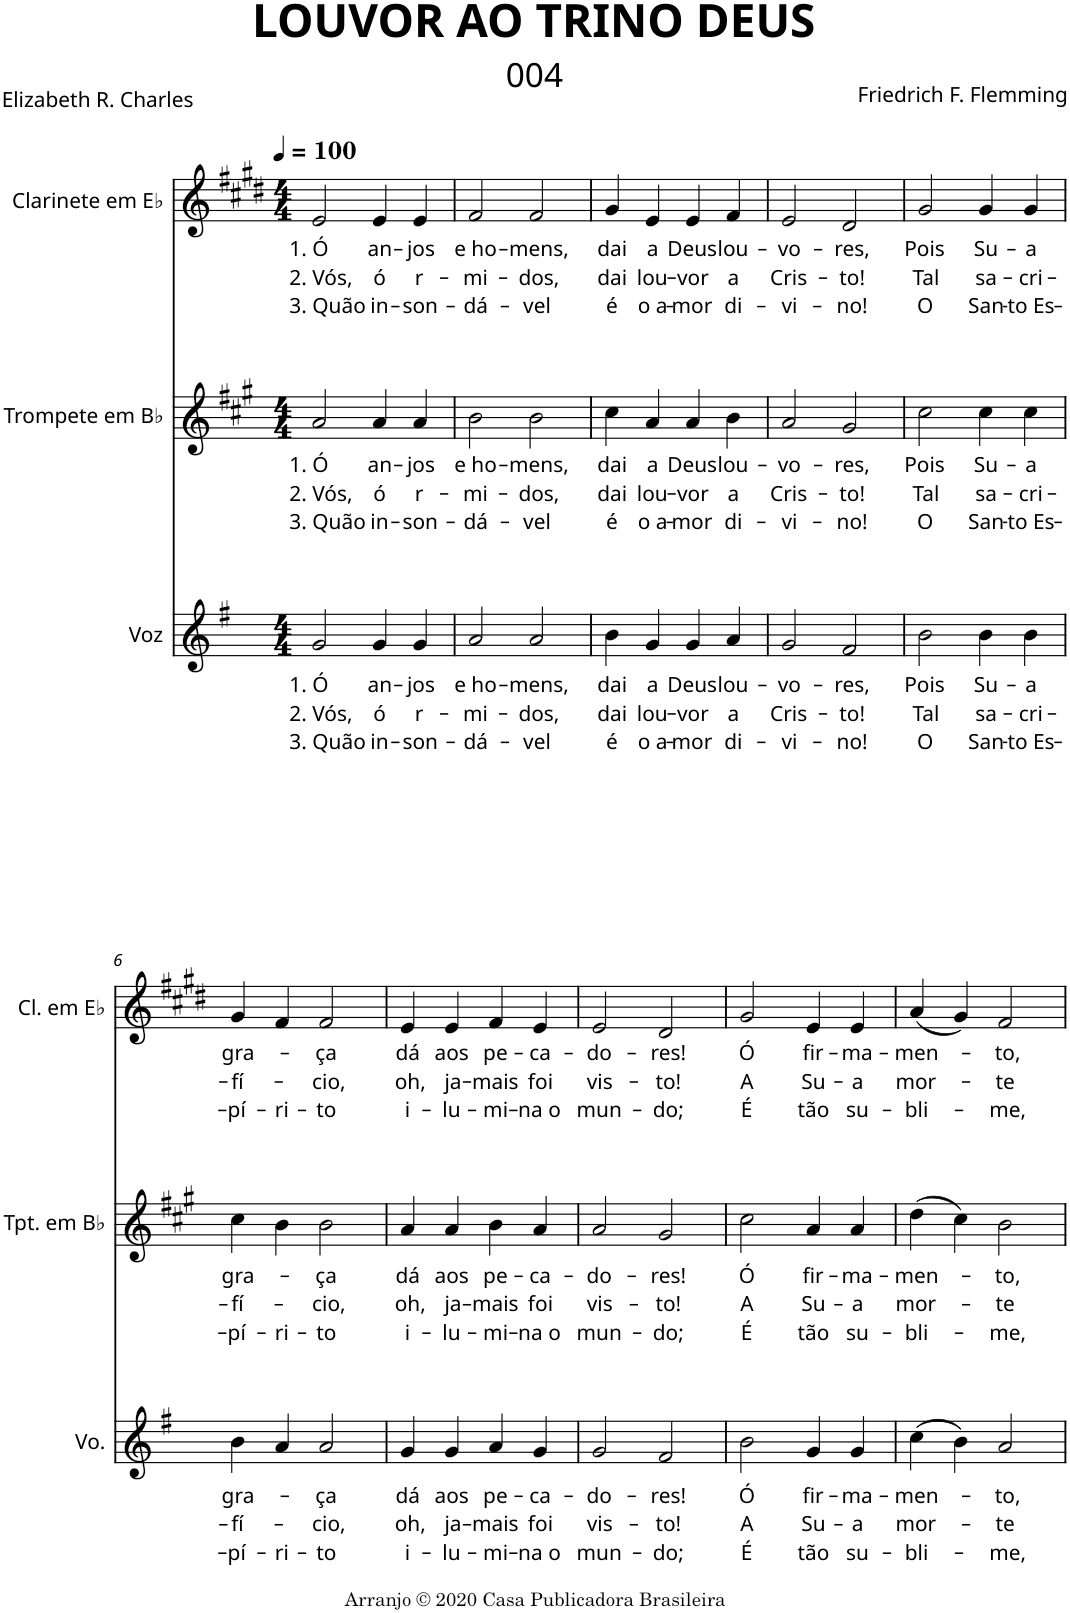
**kern	**text	**text	**text	**kern	**text	**text	**text	**kern	**text	**text	**text
*part3	*part3	*part3	*part3	*part2	*part2	*part2	*part2	*part1	*part1	*part1	*part1
*staff3	*staff3	*staff3	*staff3	*staff2	*staff2	*staff2	*staff2	*staff1	*staff1	*staff1	*staff1
*I"Voz	*	*	*	*I"Trompete em Bb	*	*	*	*I"Clarinete em Eb	*	*	*
*I'Vo.	*	*	*	*I'Tpt. em Bb	*	*	*	*I'Cl. em Eb	*	*	*
*clefG2	*	*	*	*clefG2	*	*	*	*clefG2	*	*	*
*	*	*	*	*Trd1c2	*	*	*	*Trd-2c-3	*	*	*
*k[f#]	*	*	*	*k[f#c#g#]	*	*	*	*k[f#c#g#d#]	*	*	*
*M4/4	*	*	*	*M4/4	*	*	*	*M4/4	*	*	*
*MM100	*	*	*	*MM100	*	*	*	*MM100	*	*	*
=1	=1	=1	=1	=1	=1	=1	=1	=1	=1	=1	=1
!	!LO:LY:b	!LO:LY:b	!LO:LY:b	!	!LO:LY:b	!LO:LY:b	!LO:LY:b	!	!LO:LY:b	!LO:LY:b	!LO:LY:b
2g/	1. Ó	2. Vós,	3. Quão	2a/	1. Ó	2. Vós,	3. Quão	2e/	1. Ó	2. Vós,	3. Quão
!	!LO:LY:b	!LO:LY:b	!LO:LY:b	!	!LO:LY:b	!LO:LY:b	!LO:LY:b	!	!LO:LY:b	!LO:LY:b	!LO:LY:b
4g/	an-	ó	in-	4a/	an-	ó	in-	4e/	an-	ó	in-
!	!LO:LY:b	!LO:LY:b	!LO:LY:b	!	!LO:LY:b	!LO:LY:b	!LO:LY:b	!	!LO:LY:b	!LO:LY:b	!LO:LY:b
4g/	-jos	r-	-son-	4a/	-jos	r-	-son-	4e/	-jos	r-	-son-
=2	=2	=2	=2	=2	=2	=2	=2	=2	=2	=2	=2
!	!LO:LY:b	!LO:LY:b	!LO:LY:b	!	!LO:LY:b	!LO:LY:b	!LO:LY:b	!	!LO:LY:b	!LO:LY:b	!LO:LY:b
2a/	e ho-	-mi-	-dá-	2b\	e ho-	-mi-	-dá-	2f#/	e ho-	-mi-	-dá-
!	!LO:LY:b	!LO:LY:b	!LO:LY:b	!	!LO:LY:b	!LO:LY:b	!LO:LY:b	!	!LO:LY:b	!LO:LY:b	!LO:LY:b
2a/	-mens,	-dos,	-vel	2b\	-mens,	-dos,	-vel	2f#/	-mens,	-dos,	-vel
=3	=3	=3	=3	=3	=3	=3	=3	=3	=3	=3	=3
!	!LO:LY:b	!LO:LY:b	!LO:LY:b	!	!LO:LY:b	!LO:LY:b	!LO:LY:b	!	!LO:LY:b	!LO:LY:b	!LO:LY:b
4b\	dai	dai	é	4cc#\	dai	dai	é	4g#/	dai	dai	é
!	!LO:LY:b	!LO:LY:b	!LO:LY:b	!	!LO:LY:b	!LO:LY:b	!LO:LY:b	!	!LO:LY:b	!LO:LY:b	!LO:LY:b
4g/	a	lou-	o a-	4a/	a	lou-	o a-	4e/	a	lou-	o a-
!	!LO:LY:b	!LO:LY:b	!LO:LY:b	!	!LO:LY:b	!LO:LY:b	!LO:LY:b	!	!LO:LY:b	!LO:LY:b	!LO:LY:b
4g/	Deus	-vor	-mor	4a/	Deus	-vor	-mor	4e/	Deus	-vor	-mor
!	!LO:LY:b	!LO:LY:b	!LO:LY:b	!	!LO:LY:b	!LO:LY:b	!LO:LY:b	!	!LO:LY:b	!LO:LY:b	!LO:LY:b
4a/	lou-	a	di-	4b\	lou-	a	di-	4f#/	lou-	a	di-
=4	=4	=4	=4	=4	=4	=4	=4	=4	=4	=4	=4
!	!LO:LY:b	!LO:LY:b	!LO:LY:b	!	!LO:LY:b	!LO:LY:b	!LO:LY:b	!	!LO:LY:b	!LO:LY:b	!LO:LY:b
2g/	-vo-	Cris-	-vi-	2a/	-vo-	Cris-	-vi-	2e/	-vo-	Cris-	-vi-
!	!LO:LY:b	!LO:LY:b	!LO:LY:b	!	!LO:LY:b	!LO:LY:b	!LO:LY:b	!	!LO:LY:b	!LO:LY:b	!LO:LY:b
2f#/	-res,	-to!	-no!	2g#/	-res,	-to!	-no!	2d#/	-res,	-to!	-no!
=5	=5	=5	=5	=5	=5	=5	=5	=5	=5	=5	=5
!	!LO:LY:b	!LO:LY:b	!LO:LY:b	!	!LO:LY:b	!LO:LY:b	!LO:LY:b	!	!LO:LY:b	!LO:LY:b	!LO:LY:b
2b\	Pois	Tal	O	2cc#\	Pois	Tal	O	2g#/	Pois	Tal	O
!	!LO:LY:b	!LO:LY:b	!LO:LY:b	!	!LO:LY:b	!LO:LY:b	!LO:LY:b	!	!LO:LY:b	!LO:LY:b	!LO:LY:b
4b\	Su-	sa-	San-	4cc#\	Su-	sa-	San-	4g#/	Su-	sa-	San-
!	!LO:LY:b	!LO:LY:b	!LO:LY:b	!	!LO:LY:b	!LO:LY:b	!LO:LY:b	!	!LO:LY:b	!LO:LY:b	!LO:LY:b
4b\	-a	-cri-	-to Es-	4cc#\	-a	-cri-	-to Es-	4g#/	-a	-cri-	-to Es-
!!LO:LB:g=z
=6	=6	=6	=6	=6	=6	=6	=6	=6	=6	=6	=6
!	!LO:LY:b	!LO:LY:b	!LO:LY:b	!	!LO:LY:b	!LO:LY:b	!LO:LY:b	!	!LO:LY:b	!LO:LY:b	!LO:LY:b
4b\	gra-	-fí-	-pí-	4cc#\	gra-	-fí-	-pí-	4g#/	gra-	-fí-	-pí-
!	!	!	!LO:LY:b	!	!	!	!LO:LY:b	!	!	!	!LO:LY:b
4a/	.	.	-ri-	4b\	.	.	-ri-	4f#/	.	.	-ri-
!	!LO:LY:b	!LO:LY:b	!LO:LY:b	!	!LO:LY:b	!LO:LY:b	!LO:LY:b	!	!LO:LY:b	!LO:LY:b	!LO:LY:b
2a/	-ça	-cio,	-to	2b\	-ça	-cio,	-to	2f#/	-ça	-cio,	-to
=7	=7	=7	=7	=7	=7	=7	=7	=7	=7	=7	=7
!	!LO:LY:b	!LO:LY:b	!LO:LY:b	!	!LO:LY:b	!LO:LY:b	!LO:LY:b	!	!LO:LY:b	!LO:LY:b	!LO:LY:b
4g/	dá	oh,	i-	4a/	dá	oh,	i-	4e/	dá	oh,	i-
!	!LO:LY:b	!LO:LY:b	!LO:LY:b	!	!LO:LY:b	!LO:LY:b	!LO:LY:b	!	!LO:LY:b	!LO:LY:b	!LO:LY:b
4g/	aos	ja-	-lu-	4a/	aos	ja-	-lu-	4e/	aos	ja-	-lu-
!	!LO:LY:b	!LO:LY:b	!LO:LY:b	!	!LO:LY:b	!LO:LY:b	!LO:LY:b	!	!LO:LY:b	!LO:LY:b	!LO:LY:b
4a/	pe-	-mais	-mi-	4b\	pe-	-mais	-mi-	4f#/	pe-	-mais	-mi-
!	!LO:LY:b	!LO:LY:b	!LO:LY:b	!	!LO:LY:b	!LO:LY:b	!LO:LY:b	!	!LO:LY:b	!LO:LY:b	!LO:LY:b
4g/	-ca-	foi	-na o	4a/	-ca-	foi	-na o	4e/	-ca-	foi	-na o
=8	=8	=8	=8	=8	=8	=8	=8	=8	=8	=8	=8
!	!LO:LY:b	!LO:LY:b	!LO:LY:b	!	!LO:LY:b	!LO:LY:b	!LO:LY:b	!	!LO:LY:b	!LO:LY:b	!LO:LY:b
2g/	-do-	vis-	mun-	2a/	-do-	vis-	mun-	2e/	-do-	vis-	mun-
!	!LO:LY:b	!LO:LY:b	!LO:LY:b	!	!LO:LY:b	!LO:LY:b	!LO:LY:b	!	!LO:LY:b	!LO:LY:b	!LO:LY:b
2f#/	-res!	-to!	-do;	2g#/	-res!	-to!	-do;	2d#/	-res!	-to!	-do;
=9	=9	=9	=9	=9	=9	=9	=9	=9	=9	=9	=9
!	!LO:LY:b	!LO:LY:b	!LO:LY:b	!	!LO:LY:b	!LO:LY:b	!LO:LY:b	!	!LO:LY:b	!LO:LY:b	!LO:LY:b
2b\	Ó	A	É	2cc#\	Ó	A	É	2g#/	Ó	A	É
!	!LO:LY:b	!LO:LY:b	!LO:LY:b	!	!LO:LY:b	!LO:LY:b	!LO:LY:b	!	!LO:LY:b	!LO:LY:b	!LO:LY:b
4g/	fir-	Su-	tão	4a/	fir-	Su-	tão	4e/	fir-	Su-	tão
!	!LO:LY:b	!LO:LY:b	!LO:LY:b	!	!LO:LY:b	!LO:LY:b	!LO:LY:b	!	!LO:LY:b	!LO:LY:b	!LO:LY:b
4g/	-ma-	-a	su-	4a/	-ma-	-a	su-	4e/	-ma-	-a	su-
=10	=10	=10	=10	=10	=10	=10	=10	=10	=10	=10	=10
!	!LO:LY:b	!LO:LY:b	!LO:LY:b	!	!LO:LY:b	!LO:LY:b	!LO:LY:b	!	!LO:LY:b	!LO:LY:b	!LO:LY:b
(4cc\	-men-	mor-	-bli-	(4dd\	-men-	mor-	-bli-	(4a/	-men-	mor-	-bli-
4b\)	.	.	.	4cc#\)	.	.	.	4g#/)	.	.	.
!	!LO:LY:b	!LO:LY:b	!LO:LY:b	!	!LO:LY:b	!LO:LY:b	!LO:LY:b	!	!LO:LY:b	!LO:LY:b	!LO:LY:b
2a/	-to,	-te	-me,	2b\	-to,	-te	-me,	2f#/	-to,	-te	-me,
=	=	=	=	=	=	=	=	=	=	=	=
*-	*-	*-	*-	*-	*-	*-	*-	*-	*-	*-	*-
